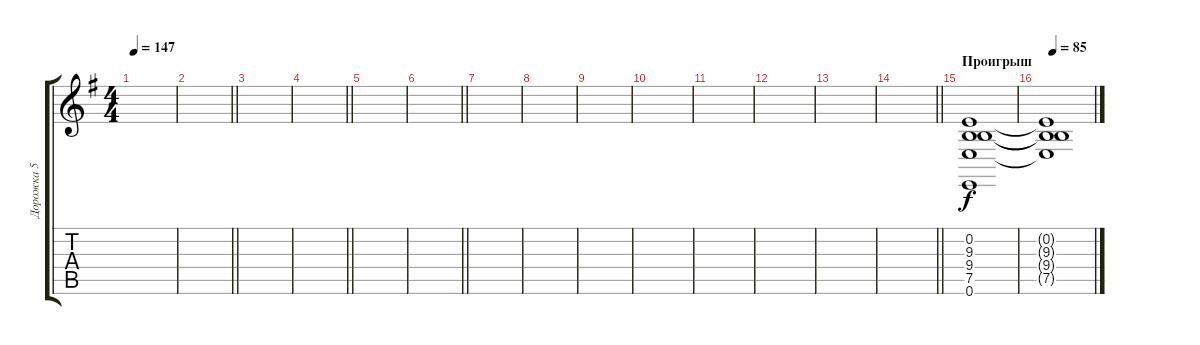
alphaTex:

\track ("Дорожка 5" "Дорожка 5") {instrument stringensemble2}
\staff {score tabs}
\tuning (E4 B3 G3 D3 A2 E2) {hide}
\ts (4 4)
\tempo 147
\clef g2
\ks eminor
|
\barLineRight lightlight
|
|
\barLineRight lightlight
|
|
\barLineRight lightlight
|
|
|
|
|
|
|
|
\barLineRight lightlight
|
\section ("" "Проигрыш")
(0.2 9.3 9.4 7.5 0.6).1 |
\tempo 85
(0.2{t} 9.3{t} 9.4{t} 7.5{t}).1
